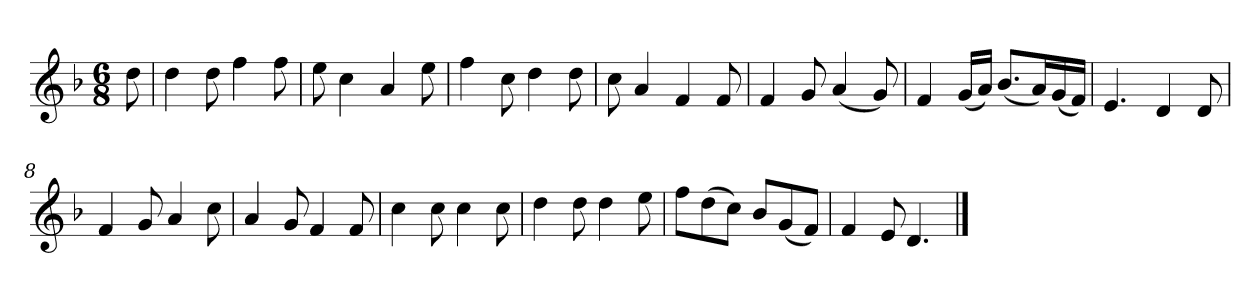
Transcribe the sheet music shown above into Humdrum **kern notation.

**kern
*part1
*staff1
*k[b-]
*M6/8
*MM120
=
8dd
=1
4dd
8dd
4ff
8ff
=2
8ee
4cc
4a
8ee
=3
4ff
8cc
4dd
8dd
=4
8cc
4a
4f
8f
=5
4f
8g
(4a
8g)
=6
4f
(16gLL
16aJJ)
(8.b-L
16aL)
(16g
16fJJ)
=7
4.e
4d
8d
=8
4f
8g
4a
8cc
=9
4a
8g
4f
8f
=10
4cc
8cc
4cc
8cc
=11
4dd
8dd
4dd
8ee
=12
8ffL
(8dd
8ccJ)
8b-L
(8g
8fJ)
=13
4f
8e
4.d
==
*-
